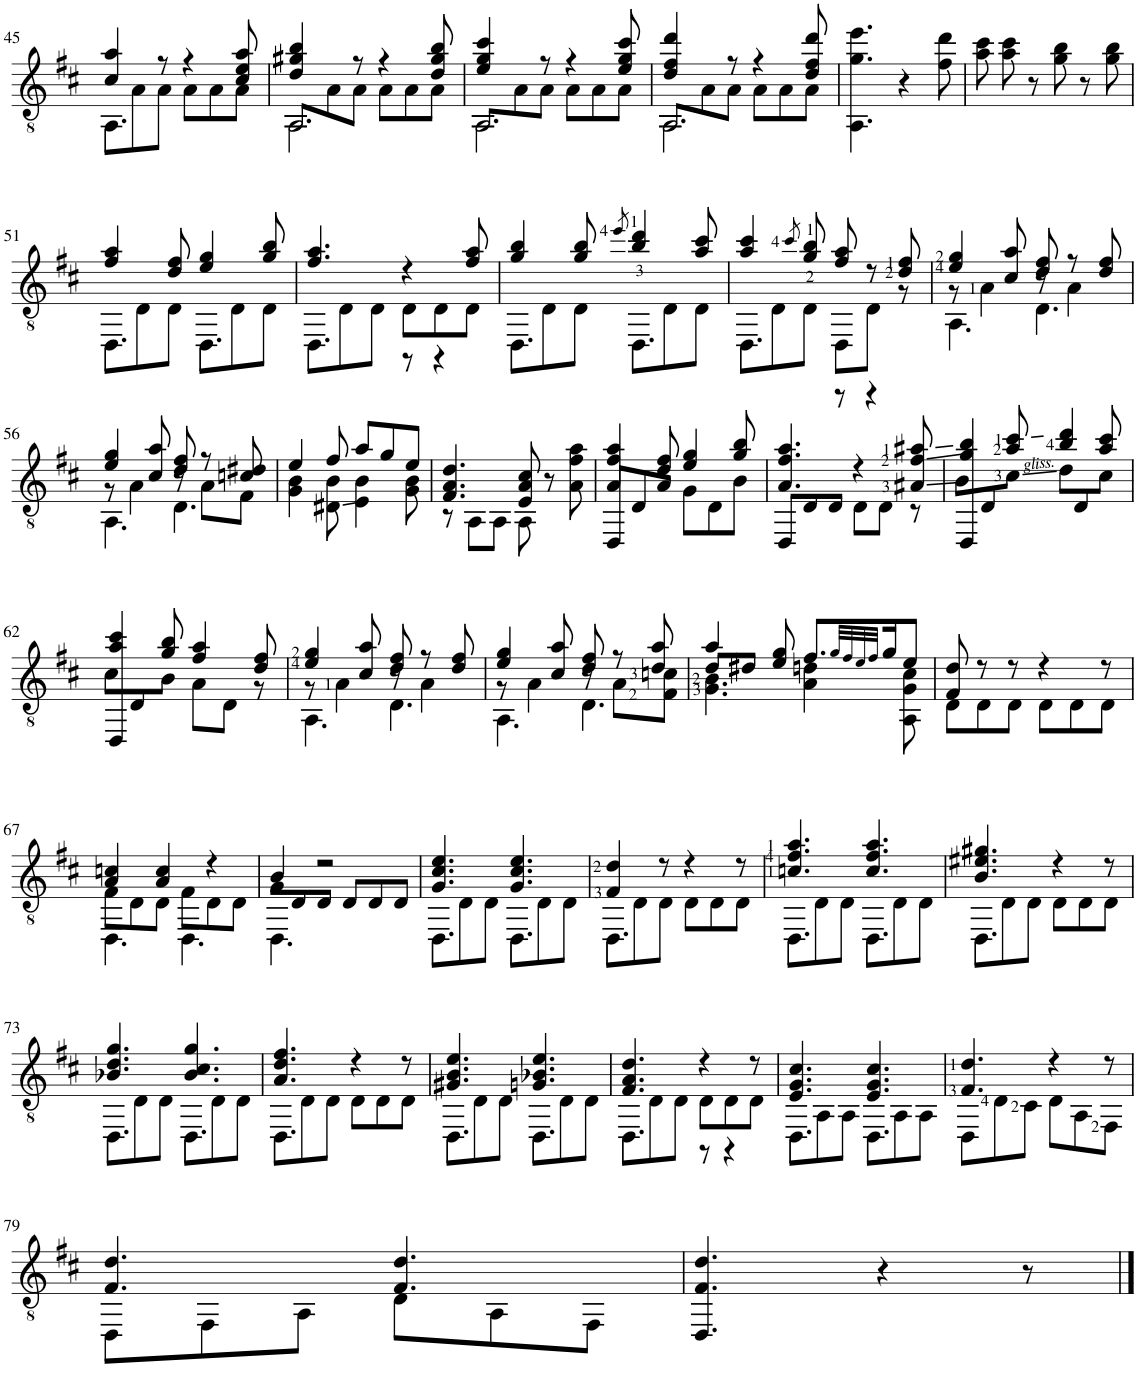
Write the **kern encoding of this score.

**kern
*part1
*staff1
*I"Guitar
*I'Guit.
!!LO:PB:g=z
*clefGv2
*k[f#c#]
*M6/8
=45
*^
*	*^
4c#/ 4a/	8AA\L	4.AA\
.	8A\	.
8r	8A\J	.
4r	8A\L	4.ryy
.	8A\	.
8c#/ 8e/ 8a/	8A\J	.
=46	=46	=46
!	!LO:N:head=open	!
4d/ 4g#X/ 4b/	8AA/L	2.AA\
.	8A\	.
8r	8A\J	.
4r	8A\L	.
.	8A\	.
8d/ 8g#/ 8b/	8A\J	.
=47	=47	=47
!	!LO:N:head=open	!LO:N:head=open
4e/ 4g/ 4cc#/	8AA/L	2.AA\
.	8A\	.
8r	8A\J	.
4r	8A\L	.
.	8A\	.
8e/ 8g/ 8cc#/	8A\J	.
=48	=48	=48
!	!LO:N:head=open	!
4d/ 4f#/ 4dd/	8AA/L	2.AA\
.	8A\	.
8r	8A\J	.
4r	8A\L	.
.	8A\	.
8d/ 8f#/ 8dd/	8A\J	.
*v	*v	*v
=49
4.AA\ 4.g\ 4.ee\
4r
8f#\ 8dd\
=50
8a\ 8cc#\
8a\ 8cc#\
8r
8g\ 8b\
8r
8g\ 8b\
!!LO:LB:g=z
=51
*^
*	*^
4f#/ 4a/	8DD\L	4.DD\
.	8D\	.
8d/ 8f#/	8D\J	.
4e/ 4g/	8DD\L	4.DD\
.	8D\	.
8g/ 8b/	8D\J	.
=52	=52	=52
4.f#/ 4.a/	8DD\L	4.DD\
.	8D\	.
.	8D\J	.
4r	8D\L	8r
.	8D\	4r
8f#/ 8a/	8D\J	.
=53	=53	=53
4g/ 4b/	8DD\L	4.DD\
.	8D\	.
8g/ 8b/	8D\J	.
8qee/	.	.
4b/ 4dd/	8DD\L	4.DD\
.	8D\	.
8a/ 8cc#/	8D\J	.
=54	=54	=54
4a/ 4cc#/	8DD\L	4.DD\
.	8D\	.
8qcc#/	.	.
8g/ 8b/	8D\J	.
8f#/ 8a/	8DD\L	8r
8r	8D\J	4r
8d/ 8f#/	8r	.
=55	=55	=55
4e/ 4g/	8r	4.AA\
.	4A\	.
8c#/ 8a/	.	.
8d/ 8f#/	8r	4.D\
8r	4A\	.
8d/ 8f#/	.	.
!!LO:LB:g=z	!!	!!
=56	=56	=56
4e/ 4g/	8r	4.AA\
.	4A\	.
8c#/ 8a/	.	.
8d/ 8f#/	8r	4.D\
8r	8A\L	.
8cn/ 8d#X/	8F#\J	.
*	*v	*v
=57	=57
4e/	4G\ 4B\
8f#/	8D#X\ 8B\
8a/L	4E\ 4B\
8g/	.
8e/J	8G\ 8B\
=58	=58
4.F#/ 4.A/ 4.d/	8r
.	8AA\L
.	8AA\J
8E/ 8A/ 8c#/	8AA\
8r	4ryy
8A\ 8f#\ 8a\	.
=59	=59
4DD/ 4f#/ 4a/	8A/L
.	8D/
8d/ 8f#/	8A/J
4e/ 4g/	8G\L
.	8D\
8g/ 8b/	8B\J
=60	=60
4.A/ 4.f#/ 4.a/	8DD/L
.	8D/
.	8D/J
4r	8D\L
.	8D\J
8A#X/ 8f#/ 8a#X/	8r
=61	=61
4DD/ 4g/ 4b/	8B\L
.	8D/
8a/ 8cc#/	8c#\J
4b/ 4dd/	8d\L
.	8D/
8a/ 8cc#/	8c#\J
!!LO:LB:g=z	!!
=62	=62
4DD/ 4a/ 4cc#/	8c#\L
.	8D/
8g/ 8b/	8B\J
4f#/ 4a/	8A\L
.	8D\J
8d/ 8f#/	8r
=63	=63
*	*^
4e/ 4g/	8r	4.AA\
.	4A\	.
8c#/ 8a/	.	.
8d/ 8f#/	8r	4.D\
8r	4A\	.
8d/ 8f#/	.	.
=64	=64	=64
4e/ 4g/	8r	4.AA\
.	4A\	.
8c#/ 8a/	.	.
8d/ 8f#/	8r	4.D\
8r	8A\L	.
8d/ 8a/	8F#\ 8cn\J	.
=65	=65	=65
4a/	8d/L	4.G\ 4.B\
.	8d#X/J	.
8e/ 8g/	2ryy	.
8.f#/L	.	4A\ 4dn\
32qg/LLL	.	.
32qf#/	.	.
32qe/	.	.
32qf#/JJJ	.	.
16g/K	.	.
8e/J	.	8AA\ 8G\ 8c#\
*	*v	*v
=66	=66
8F#/ 8d/	8D\L
8r	8D\
8r	8D\J
4r	8D\L
.	8D\
8r	8D\J
!!LO:LB:g=z	!!
=67	=67
*	*^
4A/ 4cn/	8F#\L	4.DD\
.	8D\	.
4A/ 4c/	8D\J	.
.	8F#\L	4.DD\
4r	8D\	.
.	8D\J	.
=68	=68	=68
4B/	8G\L	4.DD\
.	8D/	.
2r	8D/J	.
.	8D/L	4.ryy
.	8D/	.
.	8D/J	.
=69	=69	=69
4.G/ 4.c#/ 4.e/	8DD\L	4.DD\
.	8D\	.
.	8D\J	.
4.G/ 4.c#/ 4.e/	8DD\L	4.DD\
.	8D\	.
.	8D\J	.
=70	=70	=70
4F#/ 4d/	8DD\L	4.DD\
.	8D\	.
8r	8D\J	.
4r	8D\L	4.ryy
.	8D\	.
8r	8D\J	.
=71	=71	=71
4.cn/ 4.f#/ 4.a/	8DD\L	4.DD\
.	8D\	.
.	8D\J	.
4.c/ 4.f#/ 4.a/	8DD\L	4.DD\
.	8D\	.
.	8D\J	.
=72	=72	=72
4.B/ 4.e#X/ 4.g#X/	8DD\L	4.DD\
.	8D\	.
.	8D\J	.
4r	8D\L	4.ryy
.	8D\	.
8r	8D\J	.
!!LO:LB:g=z	!!	!!
=73	=73	=73
4.B-X/ 4.d/ 4.g/	8DD\L	4.DD\
.	8D\	.
.	8D\J	.
4.B-/ 4.c#/ 4.g/	8DD\L	4.DD\
.	8D\	.
.	8D\J	.
=74	=74	=74
4.A/ 4.d/ 4.f#/	8DD\L	4.DD\
.	8D\	.
.	8D\J	.
4r	8D\L	4.ryy
.	8D\	.
8r	8D\J	.
=75	=75	=75
4.G#X/ 4.B/ 4.e/	8DD\L	4.DD\
.	8D\	.
.	8D\J	.
4.Gn/ 4.B-X/ 4.e/	8DD\L	4.DD\
.	8D\	.
.	8D\J	.
=76	=76	=76
4.F#/ 4.A/ 4.d/	8DD\L	4.DD\
.	8D\	.
.	8D\J	.
4r	8D\L	8r
.	8D\	4r
8r	8D\J	.
=77	=77	=77
4.E/ 4.G/ 4.c#/	8DD\L	4.DD\
.	8AA\	.
.	8AA\J	.
4.E/ 4.G/ 4.c#/	8DD\L	4.DD\
.	8AA\	.
.	8AA\J	.
*	*v	*v
=78	=78
4.F#/ 4.d/	8DD\L
.	8D\
.	8C#\J
4r	8D\L
.	8AA\
8r	8FF#\J
!!LO:LB:g=z	!!
=79	=79
4.F#/ 4.d/	8DD\L
.	8FF#\
.	8AA\J
4.F#/ 4.d/	8D\L
.	8AA\
.	8FF#\J
*v	*v
=80
4.DD/ 4.F#/ 4.d/
4r
8r
==
*-
